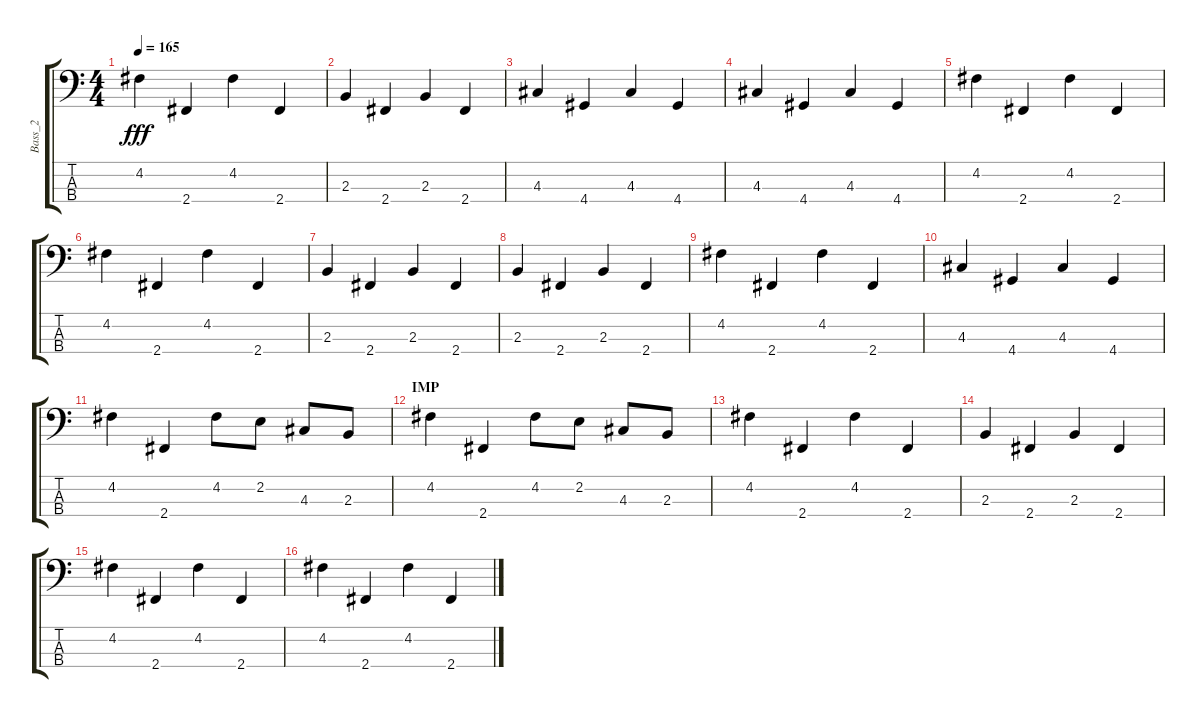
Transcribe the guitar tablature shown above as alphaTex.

\track ("Bass_2" "Bass_2") {instrument electricguitarmuted}
\staff {score tabs}
\tuning (G2 D2 A1 E1) {hide}
\ts (4 4)
\tempo 165
\clef f4
\ks c
4.2.4{dy fff} 2.4.4 4.2.4 2.4.4 |
2.3.4 2.4.4 2.3.4 2.4.4 |
4.3.4 4.4.4 4.3.4 4.4.4 |
4.3.4 4.4.4 4.3.4 4.4.4 |
4.2.4 2.4.4 4.2.4 2.4.4 |
4.2.4 2.4.4 4.2.4 2.4.4 |
2.3.4 2.4.4 2.3.4 2.4.4 |
2.3.4 2.4.4 2.3.4 2.4.4 |
4.2.4 2.4.4 4.2.4 2.4.4 |
4.3.4 4.4.4 4.3.4 4.4.4 |
4.2.4 2.4.4 4.2.8 2.2.8 4.3.8 2.3.8 |
\section ("" "IMP")
4.2.4 2.4.4 4.2.8 2.2.8 4.3.8 2.3.8 |
4.2.4 2.4.4 4.2.4 2.4.4 |
2.3.4 2.4.4 2.3.4 2.4.4 |
4.2.4 2.4.4 4.2.4 2.4.4 |
4.2.4 2.4.4 4.2.4 2.4.4
